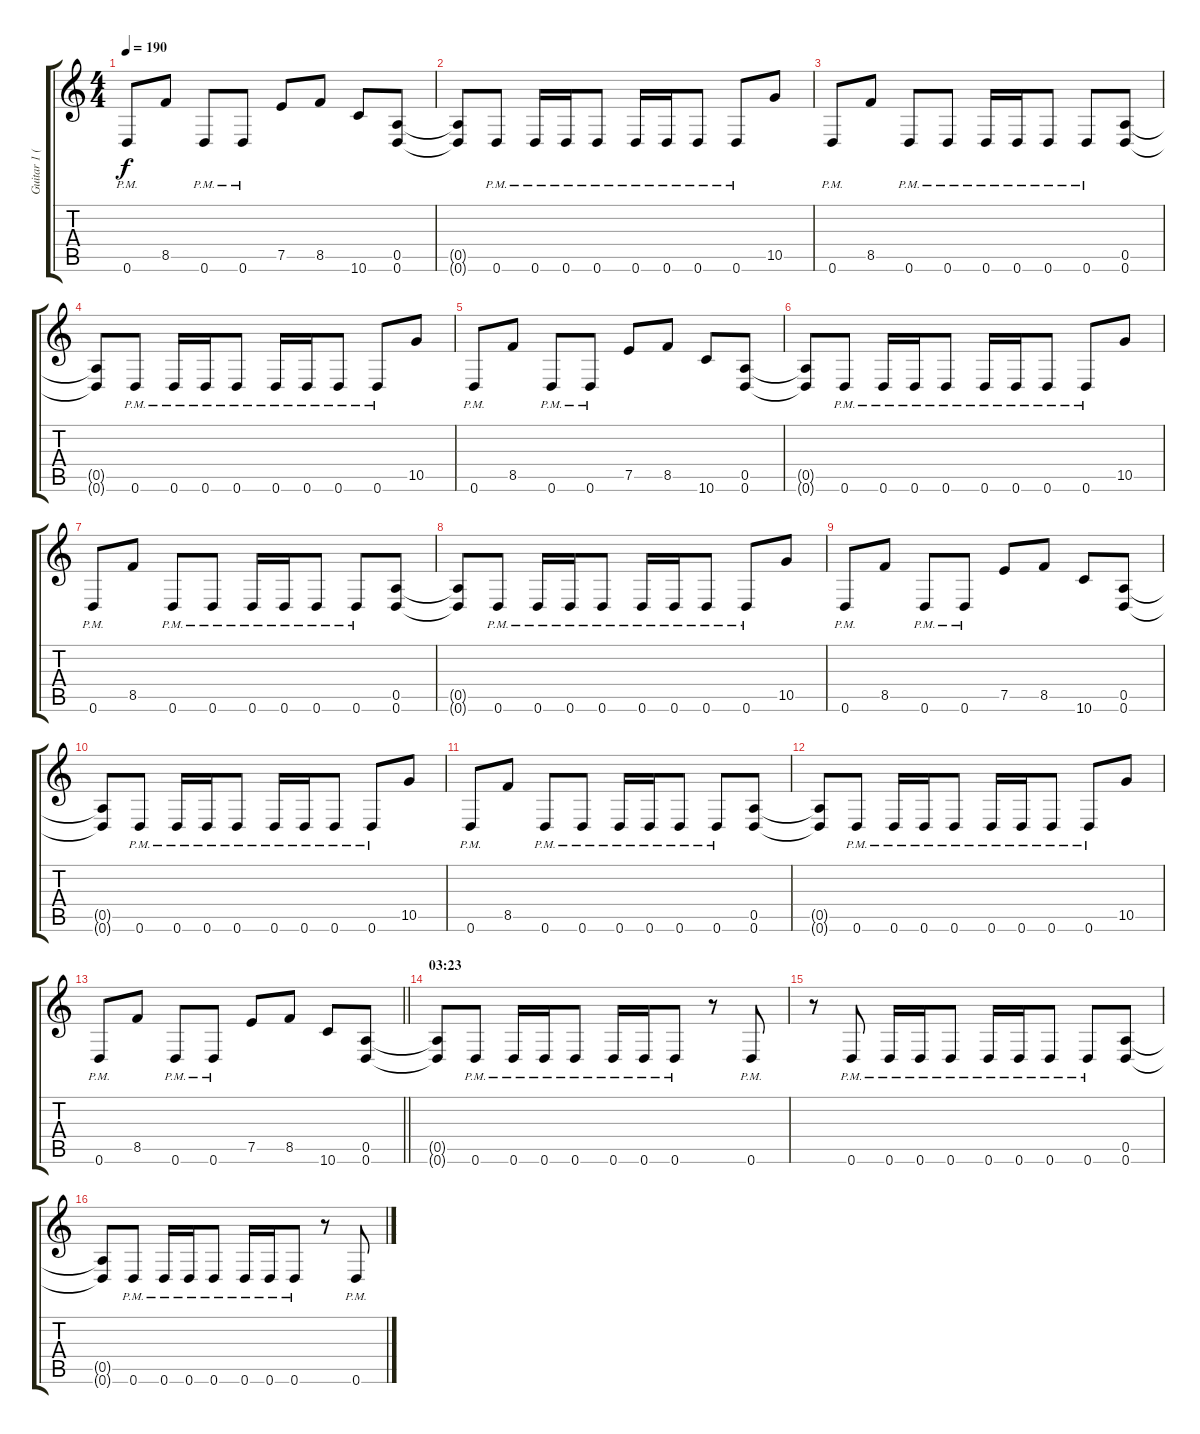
\track ("Guitar 1 (Left Speaker)" "Guitar 1 (") {instrument distortionguitar}
\staff {score tabs}
\tuning (E4 B3 G3 D3 A2 D2) {hide}
\ts (4 4)
\tempo 190
\clef g2
\ks c
0.6{pm}.8{dy f} 8.5.8 0.6{pm}.8 0.6{pm}.8 7.5.8 8.5.8 10.6.8 (0.5 0.6).8 |
(0.5{t} 0.6{t}).8 0.6{pm}.8 0.6{pm}.16 0.6{pm}.16 0.6{pm}.8 0.6{pm}.16 0.6{pm}.16 0.6{pm}.8 0.6{pm}.8 10.5.8 |
0.6{pm}.8 8.5.8 0.6{pm}.8 0.6{pm}.8 0.6{pm}.16 0.6{pm}.16 0.6{pm}.8 0.6{pm}.8 (0.5 0.6).8 |
(0.5{t} 0.6{t}).8 0.6{pm}.8 0.6{pm}.16 0.6{pm}.16 0.6{pm}.8 0.6{pm}.16 0.6{pm}.16 0.6{pm}.8 0.6{pm}.8 10.5.8 |
0.6{pm}.8 8.5.8 0.6{pm}.8 0.6{pm}.8 7.5.8 8.5.8 10.6.8 (0.5 0.6).8 |
(0.5{t} 0.6{t}).8 0.6{pm}.8 0.6{pm}.16 0.6{pm}.16 0.6{pm}.8 0.6{pm}.16 0.6{pm}.16 0.6{pm}.8 0.6{pm}.8 10.5.8 |
0.6{pm}.8 8.5.8 0.6{pm}.8 0.6{pm}.8 0.6{pm}.16 0.6{pm}.16 0.6{pm}.8 0.6{pm}.8 (0.5 0.6).8 |
(0.5{t} 0.6{t}).8 0.6{pm}.8 0.6{pm}.16 0.6{pm}.16 0.6{pm}.8 0.6{pm}.16 0.6{pm}.16 0.6{pm}.8 0.6{pm}.8 10.5.8 |
0.6{pm}.8 8.5.8 0.6{pm}.8 0.6{pm}.8 7.5.8 8.5.8 10.6.8 (0.5 0.6).8 |
(0.5{t} 0.6{t}).8 0.6{pm}.8 0.6{pm}.16 0.6{pm}.16 0.6{pm}.8 0.6{pm}.16 0.6{pm}.16 0.6{pm}.8 0.6{pm}.8 10.5.8 |
0.6{pm}.8 8.5.8 0.6{pm}.8 0.6{pm}.8 0.6{pm}.16 0.6{pm}.16 0.6{pm}.8 0.6{pm}.8 (0.5 0.6).8 |
(0.5{t} 0.6{t}).8 0.6{pm}.8 0.6{pm}.16 0.6{pm}.16 0.6{pm}.8 0.6{pm}.16 0.6{pm}.16 0.6{pm}.8 0.6{pm}.8 10.5.8 |
\barLineRight lightlight
0.6{pm}.8 8.5.8 0.6{pm}.8 0.6{pm}.8 7.5.8 8.5.8 10.6.8 (0.5 0.6).8 |
\section ("" "03:23")
(0.5{t} 0.6{t}).8 0.6{pm}.8 0.6{pm}.16 0.6{pm}.16 0.6{pm}.8 0.6{pm}.16 0.6{pm}.16 0.6{pm}.8 r.8 0.6{pm}.8 |
r.8 0.6{pm}.8 0.6{pm}.16 0.6{pm}.16 0.6{pm}.8 0.6{pm}.16 0.6{pm}.16 0.6{pm}.8 0.6{pm}.8 (0.5 0.6).8 |
(0.5{t} 0.6{t}).8 0.6{pm}.8 0.6{pm}.16 0.6{pm}.16 0.6{pm}.8 0.6{pm}.16 0.6{pm}.16 0.6{pm}.8 r.8 0.6{pm}.8
